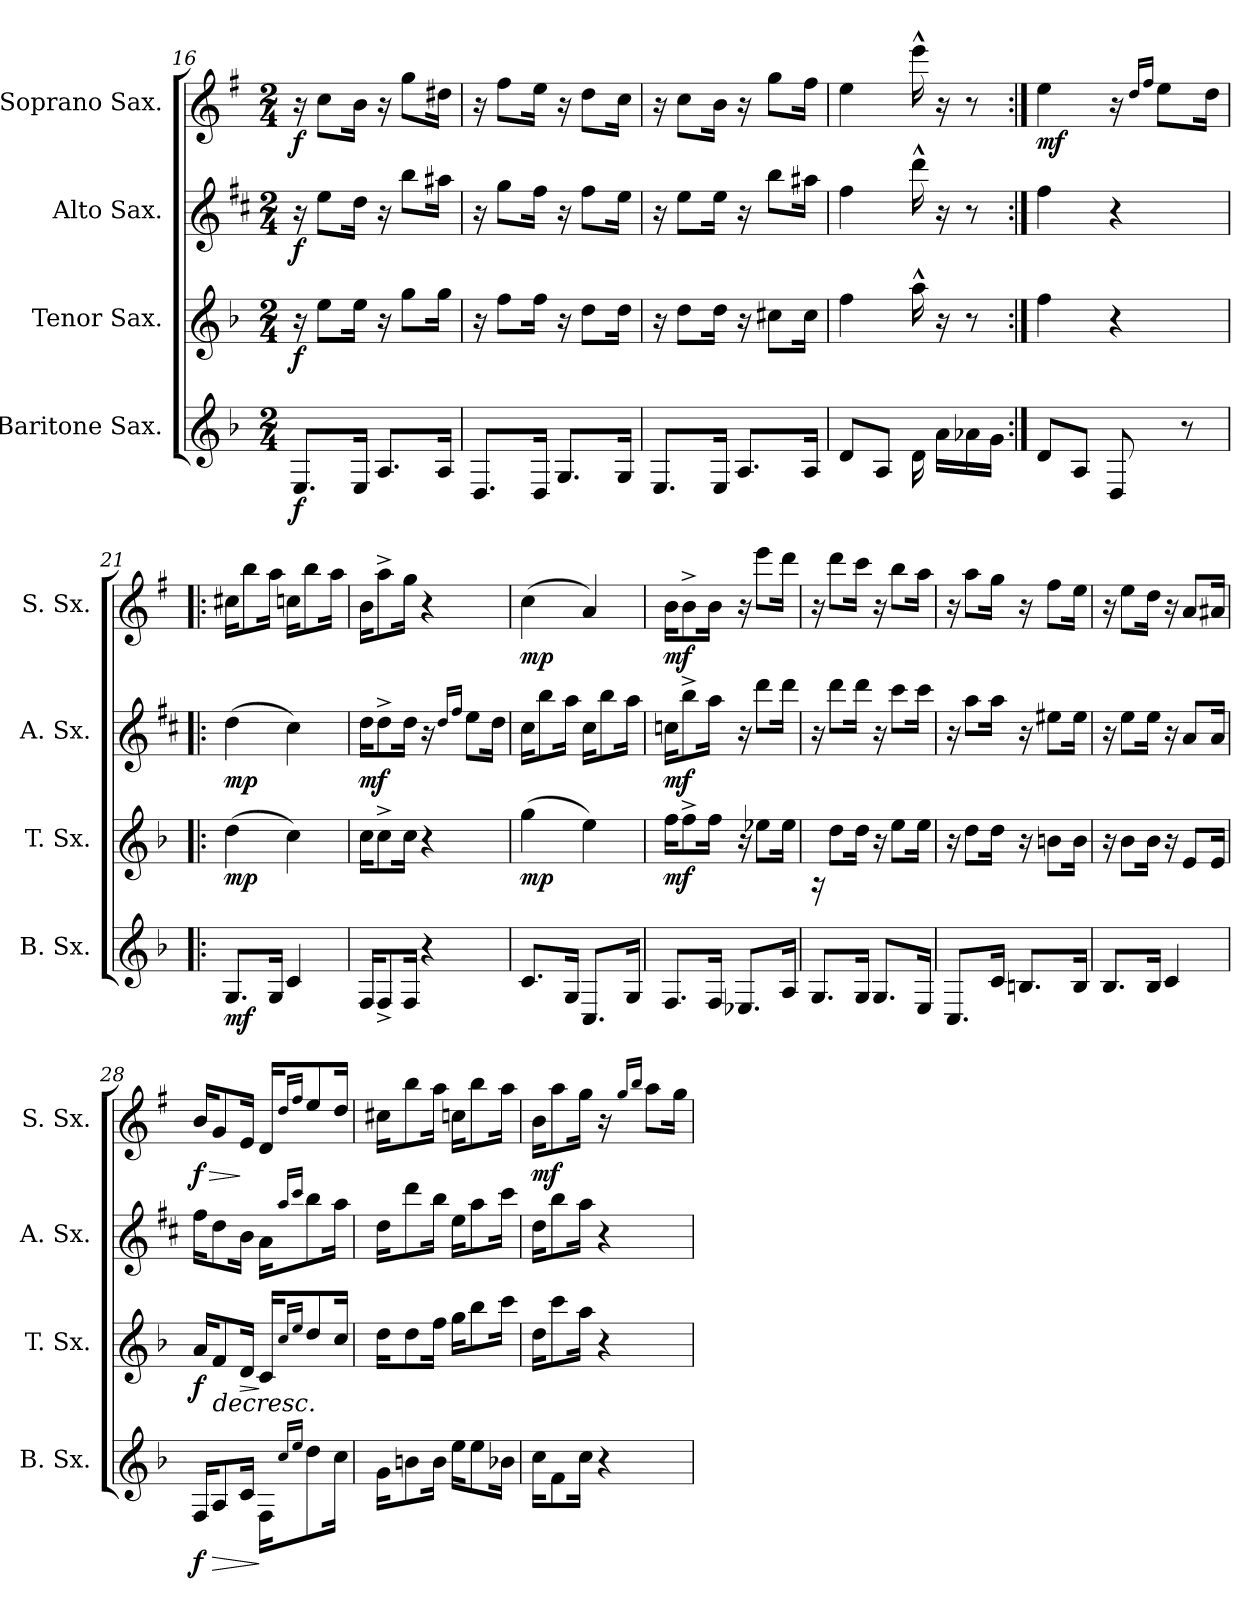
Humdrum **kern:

**kern	**dynam	**kern	**dynam	**kern	**dynam	**kern	**dynam
*part4	*part4	*part3	*part3	*part2	*part2	*part1	*part1
*staff4	*staff4	*staff3	*staff3	*staff2	*staff2	*staff1	*staff1
*I"Baritone Sax.	*	*I"Tenor Sax.	*	*I"Alto Sax.	*	*I"Soprano Sax.	*
*I'B. Sx.	*	*I'T. Sx.	*	*I'A. Sx.	*	*I'S. Sx.	*
*clefG2	*	*clefG2	*	*clefG2	*	*clefG2	*
*ITrd12c21	*	*ITrd8c14	*	*ITrd5c9	*	*ITrd1c2	*
*k[b-]	*	*k[b-]	*	*k[b-]	*	*k[b-]	*
*M2/4	*	*M2/4	*	*M2/4	*	*M2/4	*
=16	=16	=16	=16	=16	=16	=16	=16
!	!LO:DY:b	!	!LO:DY:b	!	!LO:DY:b	!	!LO:DY:b
8.EE/L	f	16r	f	16r	f	16r	f
.	.	8e\L	.	8g\L	.	8b-\L	.
16EE/Jk	.	16e\Jk	.	16f\Jk	.	16a\Jk	.
8.AA/L	.	16r	.	16r	.	16r	.
.	.	8g\L	.	8dd\L	.	8ff\L	.
16AA/Jk	.	16g\Jk	.	16cc#X\Jk	.	16cc#X\Jk	.
=17	=17	=17	=17	=17	=17	=17	=17
8.DD/L	.	16r	.	16r	.	16r	.
.	.	8f\L	.	8b-\L	.	8ee\L	.
16DD/Jk	.	16f\Jk	.	16a\Jk	.	16dd\Jk	.
8.GG/L	.	16r	.	16r	.	16r	.
.	.	8d\L	.	8a\L	.	8cc\L	.
16GG/Jk	.	16d\Jk	.	16g\Jk	.	16b-\Jk	.
=18	=18	=18	=18	=18	=18	=18	=18
8.EE/L	.	16r	.	16r	.	16r	.
.	.	8d\L	.	8g\L	.	8b-\L	.
16EE/Jk	.	16d\Jk	.	16g\Jk	.	16a\Jk	.
8.AA/L	.	16r	.	16r	.	16r	.
.	.	8c#X\L	.	8dd\L	.	8ff\L	.
16AA/Jk	.	16c#\Jk	.	16cc#X\Jk	.	16ee\Jk	.
=19	=19	=19	=19	=19	=19	=19	=19
8D/L	.	4f\	.	4a\	.	4dd\	.
8AA/J	.	.	.	.	.	.	.
16D\	.	16a^^\	.	16ff^^\	.	16ddd^^\	.
16A\LL	.	16r	.	16r	.	16r	.
16A-X\	.	8r	.	8r	.	8r	.
16G\JJ	.	.	.	.	.	.	.
!!LO:LB:g=z
=20:|!	=20:|!	=20:|!	=20:|!	=20:|!	=20:|!	=20:|!	=20:|!
!	!	!	!	!	!	!	!LO:DY:b
8D/L	.	4f\	.	4a\	.	4dd\	mf
8AA/J	.	.	.	.	.	.	.
8DD/	.	4r	.	4r	.	16r	.
.	.	.	.	.	.	16qcc/LL	.
.	.	.	.	.	.	16qee/JJ	.
.	.	.	.	.	.	8dd\L	.
8r	.	.	.	.	.	.	.
.	.	.	.	.	.	16cc\Jk	.
=21!|:	=21!|:	=21!|:	=21!|:	=21!|:	=21!|:	=21!|:	=21!|:
!	!LO:DY:b	!	!LO:DY:b	!	!LO:DY:b	!	!
8.GG/L	mf	(>4d\	mp	(>4f\	mp	16bn\KL	.
.	.	.	.	.	.	8aa\	.
16GG/Jk	.	.	.	.	.	16gg\Jk	.
4C/	.	4c\)	.	4e\)	.	16b-X\KL	.
.	.	.	.	.	.	8aa\	.
.	.	.	.	.	.	16gg\Jk	.
=22	=22	=22	=22	=22	=22	=22	=22
!	!	!	!	!	!LO:DY:b	!	!
16FF/KL	.	16c\KL	.	16f\KL	mf	16a\KL	.
8FF^/	.	8c^\	.	8f^\	.	8gg^\	.
16FF/Jk	.	16c\Jk	.	16f\Jk	.	16ff\Jk	.
4r	.	4r	.	16r	.	4r	.
.	.	.	.	16qf/LL	.	.	.
.	.	.	.	16qa/JJ	.	.	.
.	.	.	.	8g\L	.	.	.
.	.	.	.	16f\Jk	.	.	.
=23	=23	=23	=23	=23	=23	=23	=23
!	!	!	!LO:DY:b	!	!	!	!LO:DY:b
8.C/L	.	(>4g\	mp	16e\KL	.	(>4b-\	mp
.	.	.	.	8dd\	.	.	.
16GG/Jk	.	.	.	16cc\Jk	.	.	.
8.CC/L	.	4e\)	.	16e\KL	.	4g/)	.
.	.	.	.	8dd\	.	.	.
16GG/Jk	.	.	.	16cc\Jk	.	.	.
=24	=24	=24	=24	=24	=24	=24	=24
!	!	!	!LO:DY:b	!	!LO:DY:b	!	!LO:DY:b
8.FF/L	.	16f\KL	mf	16e-X\KL	mf	16a\KL	mf
.	.	8f^\	.	8dd^\	.	8a^\	.
16FF/Jk	.	16f\Jk	.	16cc\Jk	.	16a\Jk	.
8.EE-X/L	.	16r	.	16r	.	16r	.
.	.	8e-X\L	.	8ff\L	.	8ddd\L	.
16AA/Jk	.	16e-\Jk	.	16ff\Jk	.	16ccc\Jk	.
=25	=25	=25	=25	=25	=25	=25	=25
8.GG/L	.	16rA	.	16r	.	16r	.
.	.	8d\L	.	8ff\L	.	8ccc\L	.
16GG/Jk	.	16d\Jk	.	16ff\Jk	.	16bb-\Jk	.
8.GG/L	.	16r	.	16r	.	16r	.
.	.	8e\L	.	8ee\L	.	8aa\L	.
16EE/Jk	.	16e\Jk	.	16ee\Jk	.	16gg\Jk	.
=26	=26	=26	=26	=26	=26	=26	=26
8.CC/L	.	16r	.	16r	.	16r	.
.	.	8d\L	.	8cc\L	.	8gg\L	.
16C/Jk	.	16d\Jk	.	16cc\Jk	.	16ff\Jk	.
8.BBn/L	.	16r	.	16r	.	16r	.
.	.	8Bn\L	.	8g#X\L	.	8ee\L	.
16BB/Jk	.	16B\Jk	.	16g#\Jk	.	16dd\Jk	.
=27	=27	=27	=27	=27	=27	=27	=27
8.BB-/L	.	16r	.	16r	.	16r	.
.	.	8B-\L	.	8g\L	.	8dd\L	.
16BB-/Jk	.	16B-\Jk	.	16g\Jk	.	16cc\Jk	.
4C/	.	16r	.	16r	.	16r	.
.	.	8E/L	.	8c/L	.	8g/L	.
.	.	16E/Jk	.	16c/Jk	.	16g#X/Jk	.
=28	=28	=28	=28	=28	=28	=28	=28
!	!LO:DY:b	!	!LO:DY:b	!	!	!	!LO:HP:b
!	!	!	!	!	!	!	!LO:DY:n=1:b
16FF/KL	f	16A/KL	f	16a\KL	.	16a/KL	> f
!	!LO:HP:b	!	!LO:HP:b	!	!	!	!
8AA/	>	8F/	>	8f\	.	8f/	.
!	!	!	!LO:HP:b	!	!	!	!
16C/Jk	.	16D/Jk	>	16d\Jk	.	16d/Jk	]
16FF\KL	]	16C/KL	] ]	16c\KL	.	16c/KL	.
16qc/LL	.	16qc/LL	.	16qcc/LL	.	16qcc/LL	.
16qe/JJ	.	16qe/JJ	.	16qee/JJ	.	16qee/JJ	.
8d\	.	8d/	.	8dd\	.	8dd/	.
16c\Jk	.	16c/Jk	.	16cc\Jk	.	16cc/Jk	.
!!LO:PB:g=z
=29	=29	=29	=29	=29	=29	=29	=29
16G\KL	.	16d\KL	.	16f\KL	.	16bn\KL	.
8Bn\	.	8d\	.	8ff\	.	8aa\	.
16B\Jk	.	16f\Jk	.	16dd\Jk	.	16gg\Jk	.
16e\KL	.	16g\KL	.	16g\KL	.	16b-X\KL	.
8e\	.	8b-\	.	8cc\	.	8aa\	.
16B-X\Jk	.	16cc\Jk	.	16ee\Jk	.	16gg\Jk	.
=30	=30	=30	=30	=30	=30	=30	=30
!	!	!	!	!	!	!	!LO:DY:b
16c\KL	.	16d\KL	.	16f\KL	.	16a\KL	mf
8F\	.	8cc\	.	8dd\	.	8gg\	.
16c\Jk	.	16a\Jk	.	16cc\Jk	.	16ff\Jk	.
4r	.	4r	.	4r	.	16r	.
.	.	.	.	.	.	16qff/LL	.
.	.	.	.	.	.	16qaa/JJ	.
.	.	.	.	.	.	8gg\L	.
.	.	.	.	.	.	16ff\Jk	.
=	=	=	=	=	=	=	=
*-	*-	*-	*-	*-	*-	*-	*-
